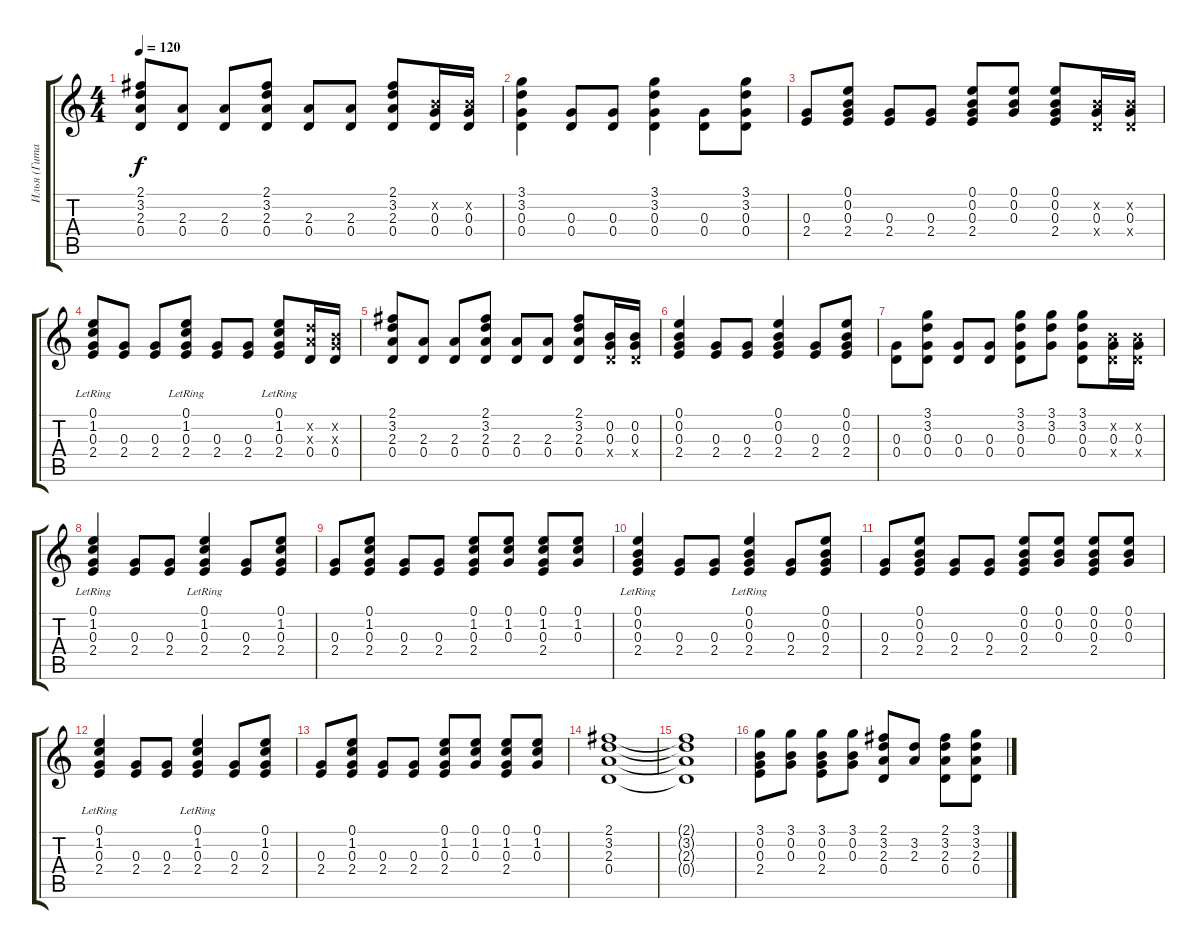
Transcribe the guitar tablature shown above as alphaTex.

\track ("Илья (Гитара)" "Илья (Гита") {instrument acousticguitarsteel}
\staff {score tabs}
\tuning (E4 B3 G3 D3 A2 E2) {hide}
\ts (4 4)
\tempo 120
\clef g2
\ks c
(2.1 3.2 2.3 0.4).8{dy f} (2.3 0.4).8 (2.3 0.4).8 (2.1 3.2 2.3 0.4).8 (2.3 0.4).8 (2.3 0.4).8 (2.1 3.2 2.3 0.4).8 (0.2{x} 0.3 0.4).16 (0.2{x} 0.3 0.4).16 |
(3.1 3.2 0.3 0.4).4 (0.3 0.4).8 (0.3 0.4).8 (3.1 3.2 0.3 0.4).4 (0.3 0.4).8 (3.1 3.2 0.3 0.4).8 |
(0.3 2.4).8 (0.1 0.2 0.3 2.4).8 (0.3 2.4).8 (0.3 2.4).8 (0.1 0.2 0.3 2.4).8 (0.1 0.2 0.3).8 (0.1 0.2 0.3 2.4).8 (0.2{x} 0.3 0.4{x}).16 (0.2{x} 0.3 0.4{x}).16 |
(0.1{lr} 1.2 0.3 2.4).8 (0.3 2.4).8 (0.3 2.4).8 (0.1{lr} 1.2 0.3 2.4).8 (0.3 2.4).8 (0.3 2.4).8 (0.1{lr} 1.2 0.3 2.4).8 (3.2{x} 2.3{x} 0.4).16 (0.2{x} 0.3{x} 0.4).16 |
(2.1 3.2 2.3 0.4).8 (2.3 0.4).8 (2.3 0.4).8 (2.1 3.2 2.3 0.4).8 (2.3 0.4).8 (2.3 0.4).8 (2.1 3.2 2.3 0.4).8 (0.2 0.3 0.4{x}).16 (0.2 0.3 0.4{x}).16 |
(0.1 0.2 0.3 2.4).4 (0.3 2.4).8 (0.3 2.4).8 (0.1 0.2 0.3 2.4).4 (0.3 2.4).8 (0.1 0.2 0.3 2.4).8 |
(0.3 0.4).8 (3.1 3.2 0.3 0.4).8 (0.3 0.4).8 (0.3 0.4).8 (3.1 3.2 0.3 0.4).8 (3.1 3.2 0.3).8 (3.1 3.2 0.3 0.4).8 (0.2{x} 0.3 0.4{x}).16 (0.2{x} 0.3 0.4{x}).16 |
(0.1{lr} 1.2 0.3 2.4).4 (0.3 2.4).8 (0.3 2.4).8 (0.1{lr} 1.2 0.3 2.4).4 (0.3 2.4).8 (0.1 1.2 0.3 2.4).8 |
(0.3 2.4).8 (0.1 1.2 0.3 2.4).8 (0.3 2.4).8 (0.3 2.4).8 (0.1 1.2 0.3 2.4).8 (0.1 1.2 0.3).8 (0.1 1.2 0.3 2.4).8 (0.1 1.2 0.3).8 |
(0.1{lr} 0.2 0.3 2.4).4 (0.3 2.4).8 (0.3 2.4).8 (0.1{lr} 0.2 0.3 2.4).4 (0.3 2.4).8 (0.1 0.2 0.3 2.4).8 |
(0.3 2.4).8 (0.1 0.2 0.3 2.4).8 (0.3 2.4).8 (0.3 2.4).8 (0.1 0.2 0.3 2.4).8 (0.1 0.2 0.3).8 (0.1 0.2 0.3 2.4).8 (0.1 0.2 0.3).8 |
(0.1{lr} 1.2 0.3 2.4).4 (0.3 2.4).8 (0.3 2.4).8 (0.1{lr} 1.2 0.3 2.4).4 (0.3 2.4).8 (0.1 1.2 0.3 2.4).8 |
(0.3 2.4).8 (0.1 1.2 0.3 2.4).8 (0.3 2.4).8 (0.3 2.4).8 (0.1 1.2 0.3 2.4).8 (0.1 1.2 0.3).8 (0.1 1.2 0.3 2.4).8 (0.1 1.2 0.3).8 |
(2.1 3.2 2.3 0.4).1 |
(2.1{t} 3.2{t} 2.3{t} 0.4{t}).1 |
(3.1 0.2 0.3 2.4).8 (3.1 0.2 0.3).8 (3.1 0.2 0.3 2.4).8 (3.1 0.2 0.3).8 (2.1 3.2 2.3 0.4).8 (3.2 2.3).8 (2.1 3.2 2.3 0.4).8 (3.1 3.2 2.3 0.4).8
